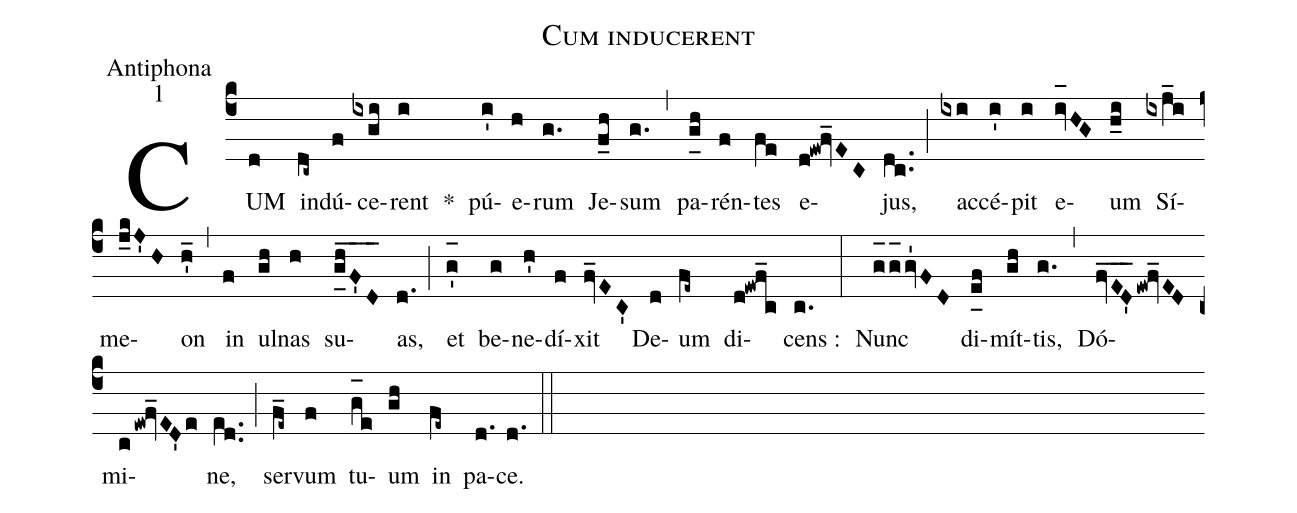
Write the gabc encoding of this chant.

name:Cum inducerent;
office-part:Antiphona;
mode:1;
%%
(c4) CUM(d) in(dc~)dú(f)ce(ixgi)rent(i) *() pú(i')e(h)rum(g.) Je(f_h)sum(g.) (,) pa(g_[uh:l]h)rén(f)tes(fe) e(d!ew!fv_EC)jus,(dc..) (;) ac(ixi)cé(i')pit(i) e(iv_[oh:h]HG)um(h_i) Sí(ixj_i)me(j_kJ'H)on(h'_) (,) in(f) ul(gh)nas(h) su(g_[uh:l]h_F'_D_)as,(d.) (;) et(g'_[oh:h]) be(g)ne(h')dí(f)xit(fv_EC') De(d)um(fe~) di(d!ewf_c)cens :(c.) (:) Nunc(g_2[oh:h]g_[oh:h]gv'1FD) di(e_[uh:l]f)mít(gh)tis,(g.) (,) Dó(fv_E_D'_ew!fv_ED)mi(cew!fv_ED'e)ne,(e[ll:1]d..) (;) ser(f_e~)vum(f) tu(g_[oh:h]e)um(gh) in(fe~) pa(d.)ce.(d.) (::)
